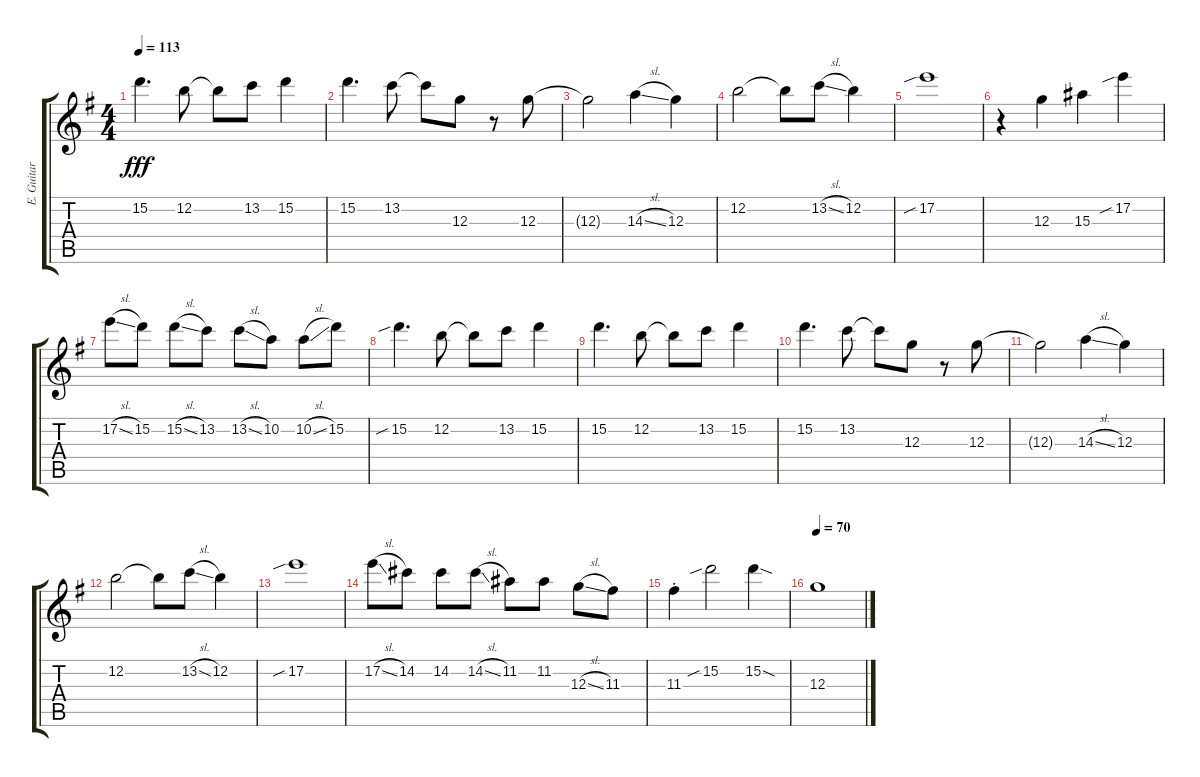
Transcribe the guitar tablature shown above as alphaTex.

\track ("E. Guitar I" "E. Guitar ") {instrument electricguitarjazz}
\staff {score tabs}
\tuning (E4 B3 G3 D3 A2 E2) {hide}
\ts (4 4)
\tempo 113
\clef g2
\ks g
15.2.4{d dy fff} 12.2.8 12.2{t}.8 13.2.8 15.2.4 |
15.2.4{d} 13.2.8 13.2{t}.8 12.3.8 r.8 12.3.8 |
12.3{t}.2 14.3{sl}.4 12.3.4 |
12.2.2 12.2{t}.8 13.2{sl}.8 12.2.4 |
17.2{sib}.1 |
r.4 12.3.4 15.3.4 17.2{sib}.4 |
17.2{sl}.8 15.2.8 15.2{sl}.8 13.2.8 13.2{sl}.8 10.2.8 10.2{sl}.8 15.2.8 |
15.2{sib}.4{d} 12.2.8 12.2{t}.8 13.2.8 15.2.4 |
15.2.4{d} 12.2.8 12.2{t}.8 13.2.8 15.2.4 |
15.2.4{d} 13.2.8 13.2{t}.8 12.3.8 r.8 12.3.8 |
12.3{t}.2 14.3{sl}.4 12.3.4 |
12.2.2 12.2{t}.8 13.2{sl}.8 12.2.4 |
17.2{sib}.1 |
17.2{sl}.8 14.2.8 14.2.8 14.2{sl}.8 11.2.8 11.2.8 12.3{sl}.8 11.3.8 |
11.3{st}.4 15.2{sib}.2 15.2{sod}.4 |
\tempo 70
12.3.1
